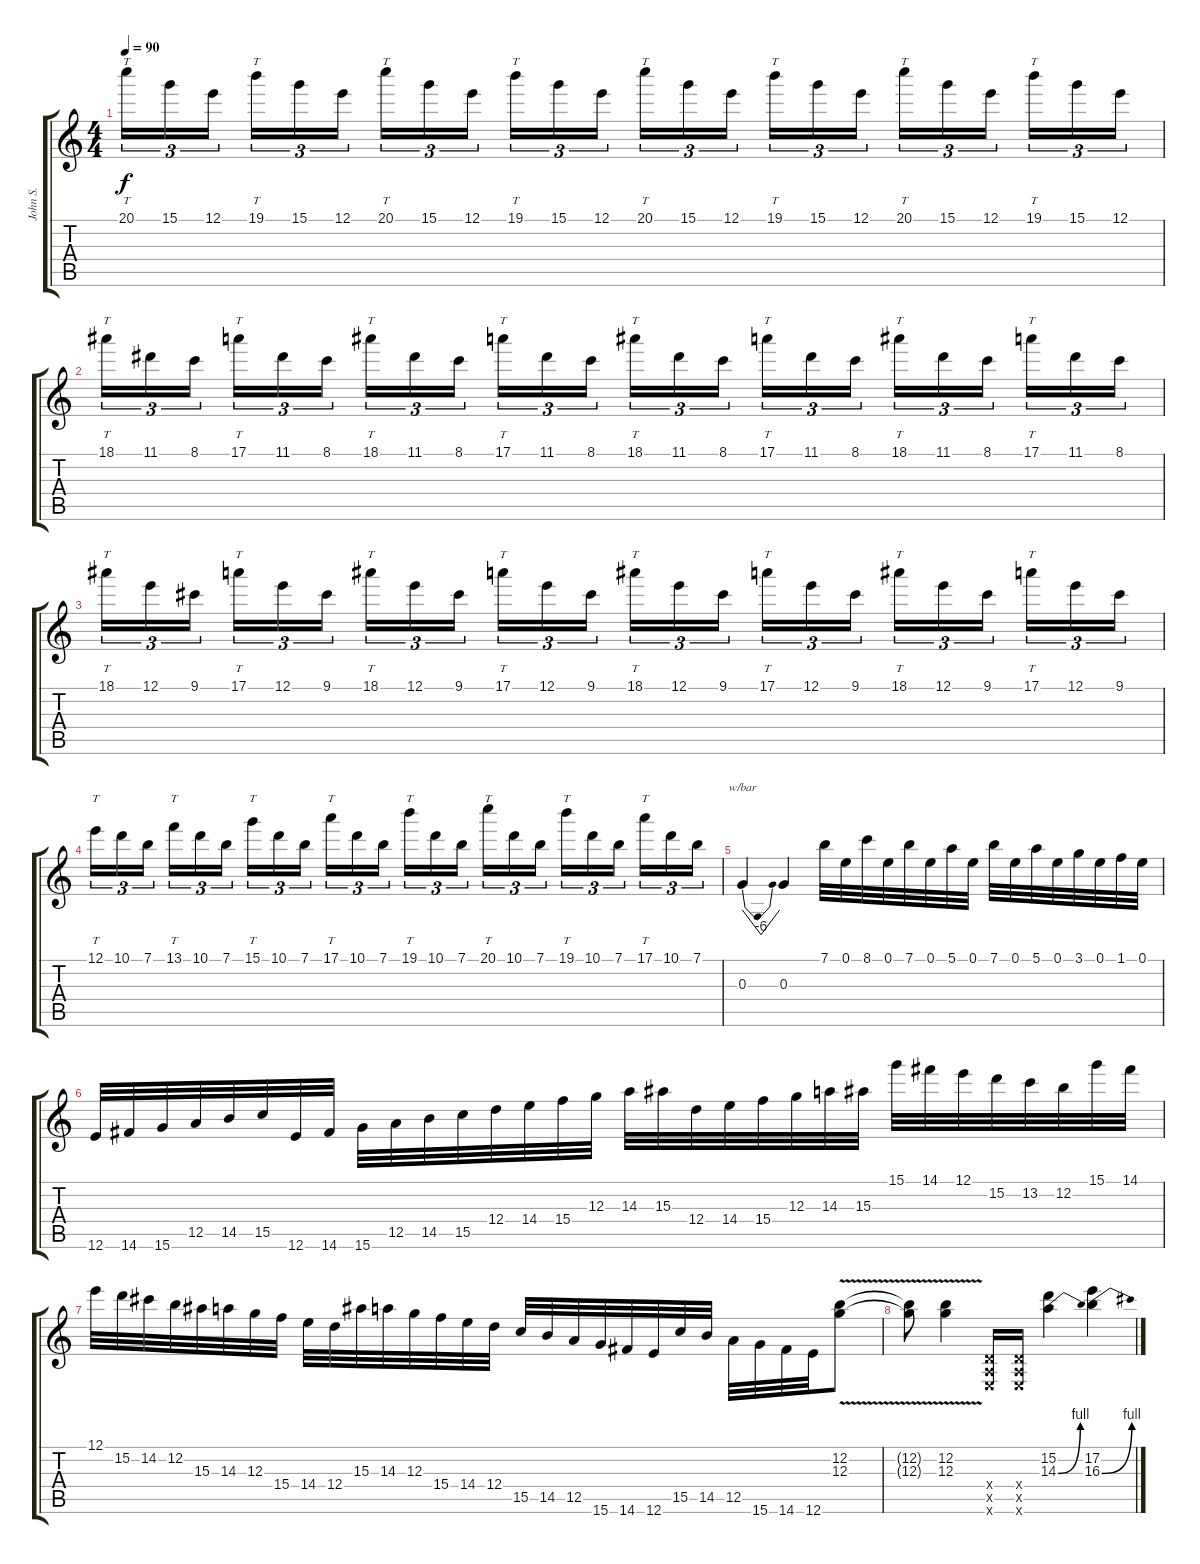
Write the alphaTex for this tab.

\track ("John S." "John S.") {instrument overdrivenguitar}
\staff {score tabs}
\tuning (E4 B3 G3 D3 A2 E2) {hide}
\ts (4 4)
\tempo 90
\clef g2
\ks c
20.1.16{tt tu (3 2) dy f} 15.1.16{tu (3 2)} 12.1.16{tu (3 2) beam splitsecondary} 19.1.16{tt tu (3 2)} 15.1.16{tu (3 2)} 12.1.16{tu (3 2)} 20.1.16{tt tu (3 2)} 15.1.16{tu (3 2)} 12.1.16{tu (3 2) beam splitsecondary} 19.1.16{tt tu (3 2)} 15.1.16{tu (3 2)} 12.1.16{tu (3 2)} 20.1.16{tt tu (3 2)} 15.1.16{tu (3 2)} 12.1.16{tu (3 2) beam splitsecondary} 19.1.16{tt tu (3 2)} 15.1.16{tu (3 2)} 12.1.16{tu (3 2)} 20.1.16{tt tu (3 2)} 15.1.16{tu (3 2)} 12.1.16{tu (3 2) beam splitsecondary} 19.1.16{tt tu (3 2)} 15.1.16{tu (3 2)} 12.1.16{tu (3 2)} |
18.1.16{tt tu (3 2)} 11.1.16{tu (3 2)} 8.1.16{tu (3 2) beam splitsecondary} 17.1.16{tt tu (3 2)} 11.1.16{tu (3 2)} 8.1.16{tu (3 2)} 18.1.16{tt tu (3 2)} 11.1.16{tu (3 2)} 8.1.16{tu (3 2) beam splitsecondary} 17.1.16{tt tu (3 2)} 11.1.16{tu (3 2)} 8.1.16{tu (3 2)} 18.1.16{tt tu (3 2)} 11.1.16{tu (3 2)} 8.1.16{tu (3 2) beam splitsecondary} 17.1.16{tt tu (3 2)} 11.1.16{tu (3 2)} 8.1.16{tu (3 2)} 18.1.16{tt tu (3 2)} 11.1.16{tu (3 2)} 8.1.16{tu (3 2) beam splitsecondary} 17.1.16{tt tu (3 2)} 11.1.16{tu (3 2)} 8.1.16{tu (3 2)} |
18.1.16{tt tu (3 2)} 12.1.16{tu (3 2)} 9.1.16{tu (3 2) beam splitsecondary} 17.1.16{tt tu (3 2)} 12.1.16{tu (3 2)} 9.1.16{tu (3 2)} 18.1.16{tt tu (3 2)} 12.1.16{tu (3 2)} 9.1.16{tu (3 2) beam splitsecondary} 17.1.16{tt tu (3 2)} 12.1.16{tu (3 2)} 9.1.16{tu (3 2)} 18.1.16{tt tu (3 2)} 12.1.16{tu (3 2)} 9.1.16{tu (3 2) beam splitsecondary} 17.1.16{tt tu (3 2)} 12.1.16{tu (3 2)} 9.1.16{tu (3 2)} 18.1.16{tt tu (3 2)} 12.1.16{tu (3 2)} 9.1.16{tu (3 2) beam splitsecondary} 17.1.16{tt tu (3 2)} 12.1.16{tu (3 2)} 9.1.16{tu (3 2)} |
12.1.16{tt tu (3 2)} 10.1.16{tu (3 2)} 7.1.16{tu (3 2) beam splitsecondary} 13.1.16{tt tu (3 2)} 10.1.16{tu (3 2)} 7.1.16{tu (3 2)} 15.1.16{tt tu (3 2)} 10.1.16{tu (3 2)} 7.1.16{tu (3 2) beam splitsecondary} 17.1.16{tt tu (3 2)} 10.1.16{tu (3 2)} 7.1.16{tu (3 2)} 19.1.16{tt tu (3 2)} 10.1.16{tu (3 2)} 7.1.16{tu (3 2) beam splitsecondary} 20.1.16{tt tu (3 2)} 10.1.16{tu (3 2)} 7.1.16{tu (3 2)} 19.1.16{tt tu (3 2)} 10.1.16{tu (3 2)} 7.1.16{tu (3 2) beam splitsecondary} 17.1.16{tt tu (3 2)} 10.1.16{tu (3 2)} 7.1.16{tu (3 2)} |
0.3.4{tbe (dip default 0 0 30 -24 60 0)} 0.3.4 7.1.32 0.1.32 8.1.32 0.1.32 7.1.32 0.1.32 5.1.32 0.1.32 7.1.32 0.1.32 5.1.32 0.1.32 3.1.32 0.1.32 1.1.32 0.1.32 |
12.6.32 14.6.32 15.6.32 12.5.32 14.5.32 15.5.32 12.6.32 14.6.32 15.6.32 12.5.32 14.5.32 15.5.32 12.4.32 14.4.32 15.4.32 12.3.32 14.3.32 15.3.32 12.4.32 14.4.32 15.4.32 12.3.32 14.3.32 15.3.32 15.1.32 14.1.32 12.1.32 15.2.32 13.2.32 12.2.32 15.1.32 14.1.32 |
12.1.32 15.2.32 14.2.32 12.2.32 15.3.32 14.3.32 12.3.32 15.4.32 14.4.32 12.4.32 15.3.32 14.3.32 12.3.32 15.4.32 14.4.32 12.4.32 15.5.32 14.5.32 12.5.32 15.6.32 14.6.32 12.6.32 15.5.32 14.5.32 12.5.32 15.6.32 14.6.32 12.6.32 (12.2{v} 12.3{v}).8 |
(12.2{t} 12.3{t}).8 (12.2{v} 12.3{v}).4 (0.4{x} 0.5{x} 0.6{x}).16 (0.4{x} 0.5{x} 0.6{x}).16 (15.2 14.3{be (bend 0 0 60 4)}).4 (17.2 16.3{be (bend 0 0 60 4)}).4
